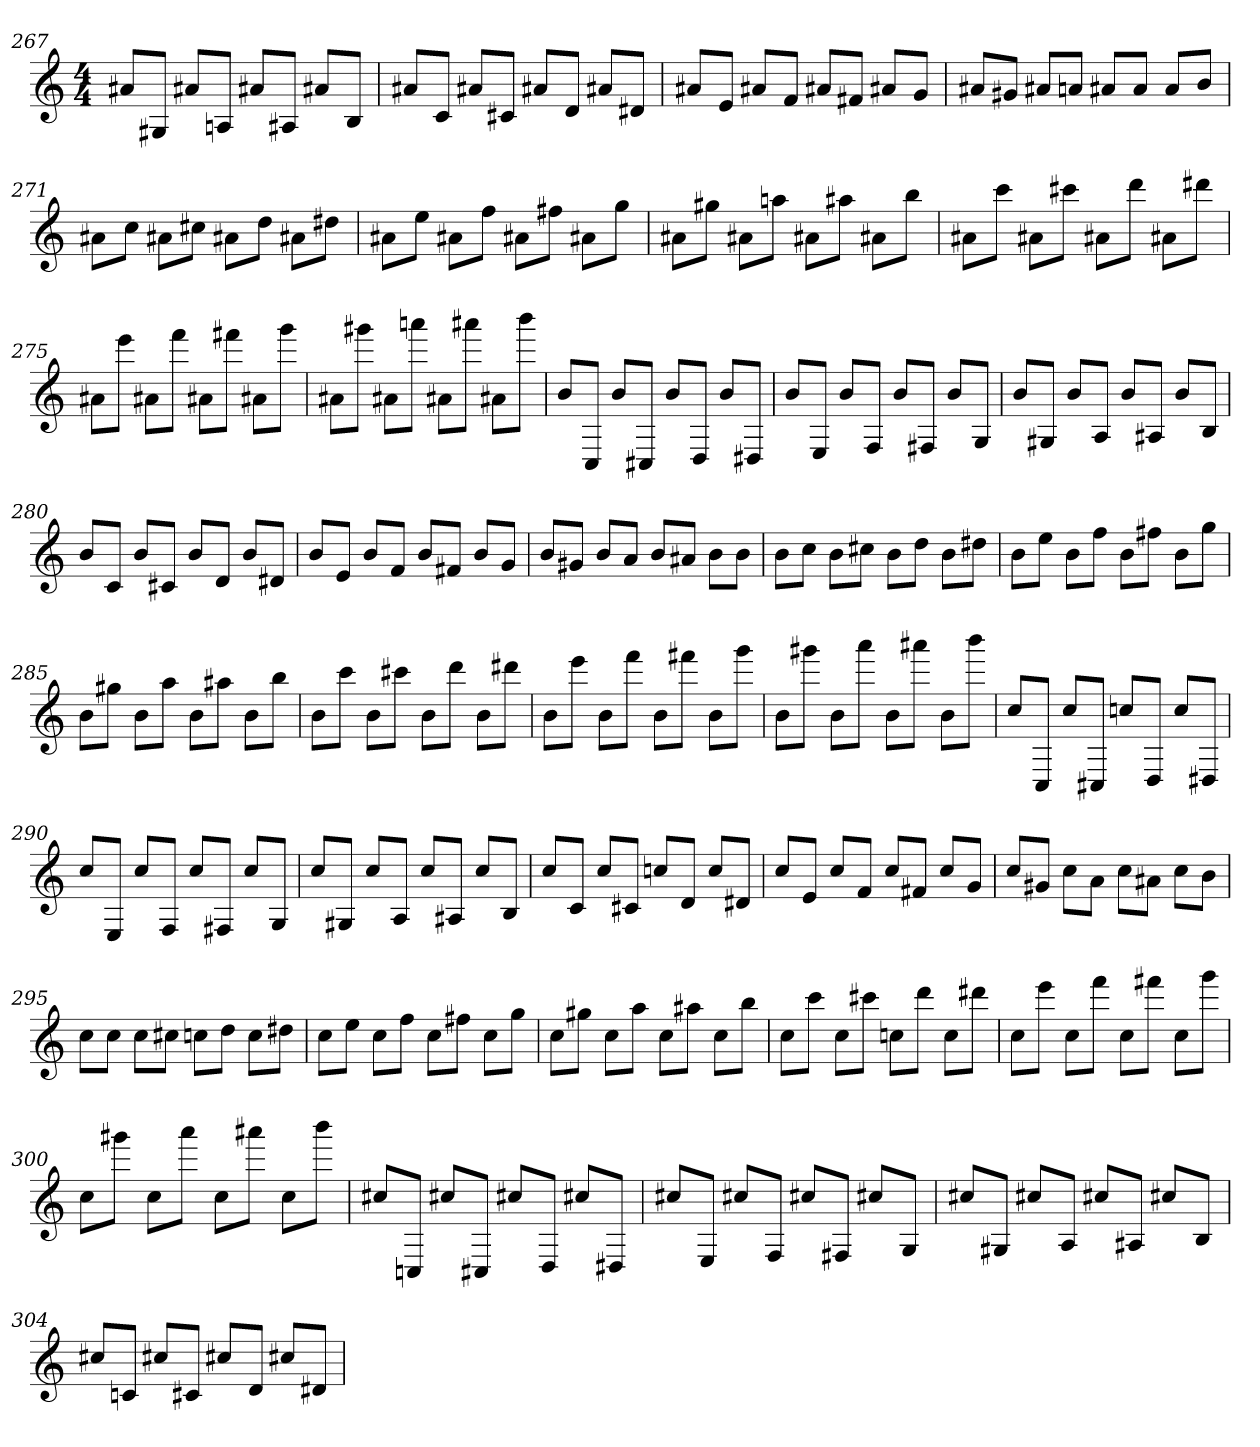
**kern
*part1
*staff1
*clefG2
*M4/4
=267
8a#X/L
8G#X/J
8a#X/L
8An/J
8a#X/L
8A#X/J
8a#X/L
8B/J
=268
8a#X/L
8c/J
8a#X/L
8c#X/J
8a#X/L
8d/J
8a#X/L
8d#X/J
=269
8a#X/L
8e/J
8a#X/L
8f/J
8a#X/L
8f#X/J
8a#X/L
8g/J
=270
8a#X/L
8g#X/J
8a#X/L
8an/J
8a#X/L
8a#/J
8a#/L
8b/J
=271
8a#X\L
8cc\J
8a#X\L
8cc#X\J
8a#X\L
8dd\J
8a#X\L
8dd#X\J
=272
8a#X\L
8ee\J
8a#X\L
8ff\J
8a#X\L
8ff#X\J
8a#X\L
8gg\J
=273
8a#X\L
8gg#X\J
8a#X\L
8aan\J
8a#X\L
8aa#X\J
8a#X\L
8bb\J
=274
8a#X\L
8ccc\J
8a#X\L
8ccc#X\J
8a#X\L
8ddd\J
8a#X\L
8ddd#X\J
=275
8a#X\L
8eee\J
8a#X\L
8fff\J
8a#X\L
8fff#X\J
8a#X\L
8ggg\J
=276
8a#X\L
8ggg#X\J
8a#X\L
8aaan\J
8a#X\L
8aaa#X\J
8a#X\L
8bbb\J
=277
8b/L
8C/J
8b/L
8C#X/J
8b/L
8D/J
8b/L
8D#X/J
=278
8b/L
8E/J
8b/L
8F/J
8b/L
8F#X/J
8b/L
8G/J
=279
8b/L
8G#X/J
8b/L
8A/J
8b/L
8A#X/J
8b/L
8B/J
=280
8b/L
8c/J
8b/L
8c#X/J
8b/L
8d/J
8b/L
8d#X/J
=281
8b/L
8e/J
8b/L
8f/J
8b/L
8f#X/J
8b/L
8g/J
=282
8b/L
8g#X/J
8b/L
8a/J
8b/L
8a#X/J
8b\L
8b\J
=283
8b\L
8cc\J
8b\L
8cc#X\J
8b\L
8dd\J
8b\L
8dd#X\J
=284
8b\L
8ee\J
8b\L
8ff\J
8b\L
8ff#X\J
8b\L
8gg\J
=285
8b\L
8gg#X\J
8b\L
8aa\J
8b\L
8aa#X\J
8b\L
8bb\J
=286
8b\L
8ccc\J
8b\L
8ccc#X\J
8b\L
8ddd\J
8b\L
8ddd#X\J
=287
8b\L
8eee\J
8b\L
8fff\J
8b\L
8fff#X\J
8b\L
8ggg\J
=288
8b\L
8ggg#X\J
8b\L
8aaa\J
8b\L
8aaa#X\J
8b\L
8bbb\J
=289
8cc/L
8C/J
8cc/L
8C#X/J
8ccn/L
8D/J
8cc/L
8D#X/J
=290
8cc/L
8E/J
8cc/L
8F/J
8cc/L
8F#X/J
8cc/L
8G/J
=291
8cc/L
8G#X/J
8cc/L
8A/J
8cc/L
8A#X/J
8cc/L
8B/J
=292
8cc/L
8c/J
8cc/L
8c#X/J
8ccn/L
8d/J
8cc/L
8d#X/J
=293
8cc/L
8e/J
8cc/L
8f/J
8cc/L
8f#X/J
8cc/L
8g/J
=294
8cc/L
8g#X/J
8cc\L
8a\J
8cc\L
8a#X\J
8cc\L
8b\J
=295
8cc\L
8cc\J
8cc\L
8cc#X\J
8ccn\L
8dd\J
8cc\L
8dd#X\J
=296
8cc\L
8ee\J
8cc\L
8ff\J
8cc\L
8ff#X\J
8cc\L
8gg\J
=297
8cc\L
8gg#X\J
8cc\L
8aa\J
8cc\L
8aa#X\J
8cc\L
8bb\J
=298
8cc\L
8ccc\J
8cc\L
8ccc#X\J
8ccn\L
8ddd\J
8cc\L
8ddd#X\J
=299
8cc\L
8eee\J
8cc\L
8fff\J
8cc\L
8fff#X\J
8cc\L
8ggg\J
=300
8cc\L
8ggg#X\J
8cc\L
8aaa\J
8cc\L
8aaa#X\J
8cc\L
8bbb\J
=301
8cc#X/L
8Cn/J
8cc#X/L
8C#X/J
8cc#X/L
8D/J
8cc#X/L
8D#X/J
=302
8cc#X/L
8E/J
8cc#X/L
8F/J
8cc#X/L
8F#X/J
8cc#X/L
8G/J
=303
8cc#X/L
8G#X/J
8cc#X/L
8A/J
8cc#X/L
8A#X/J
8cc#X/L
8B/J
=304
8cc#X/L
8cn/J
8cc#X/L
8c#X/J
8cc#X/L
8d/J
8cc#X/L
8d#X/J
=
*-
